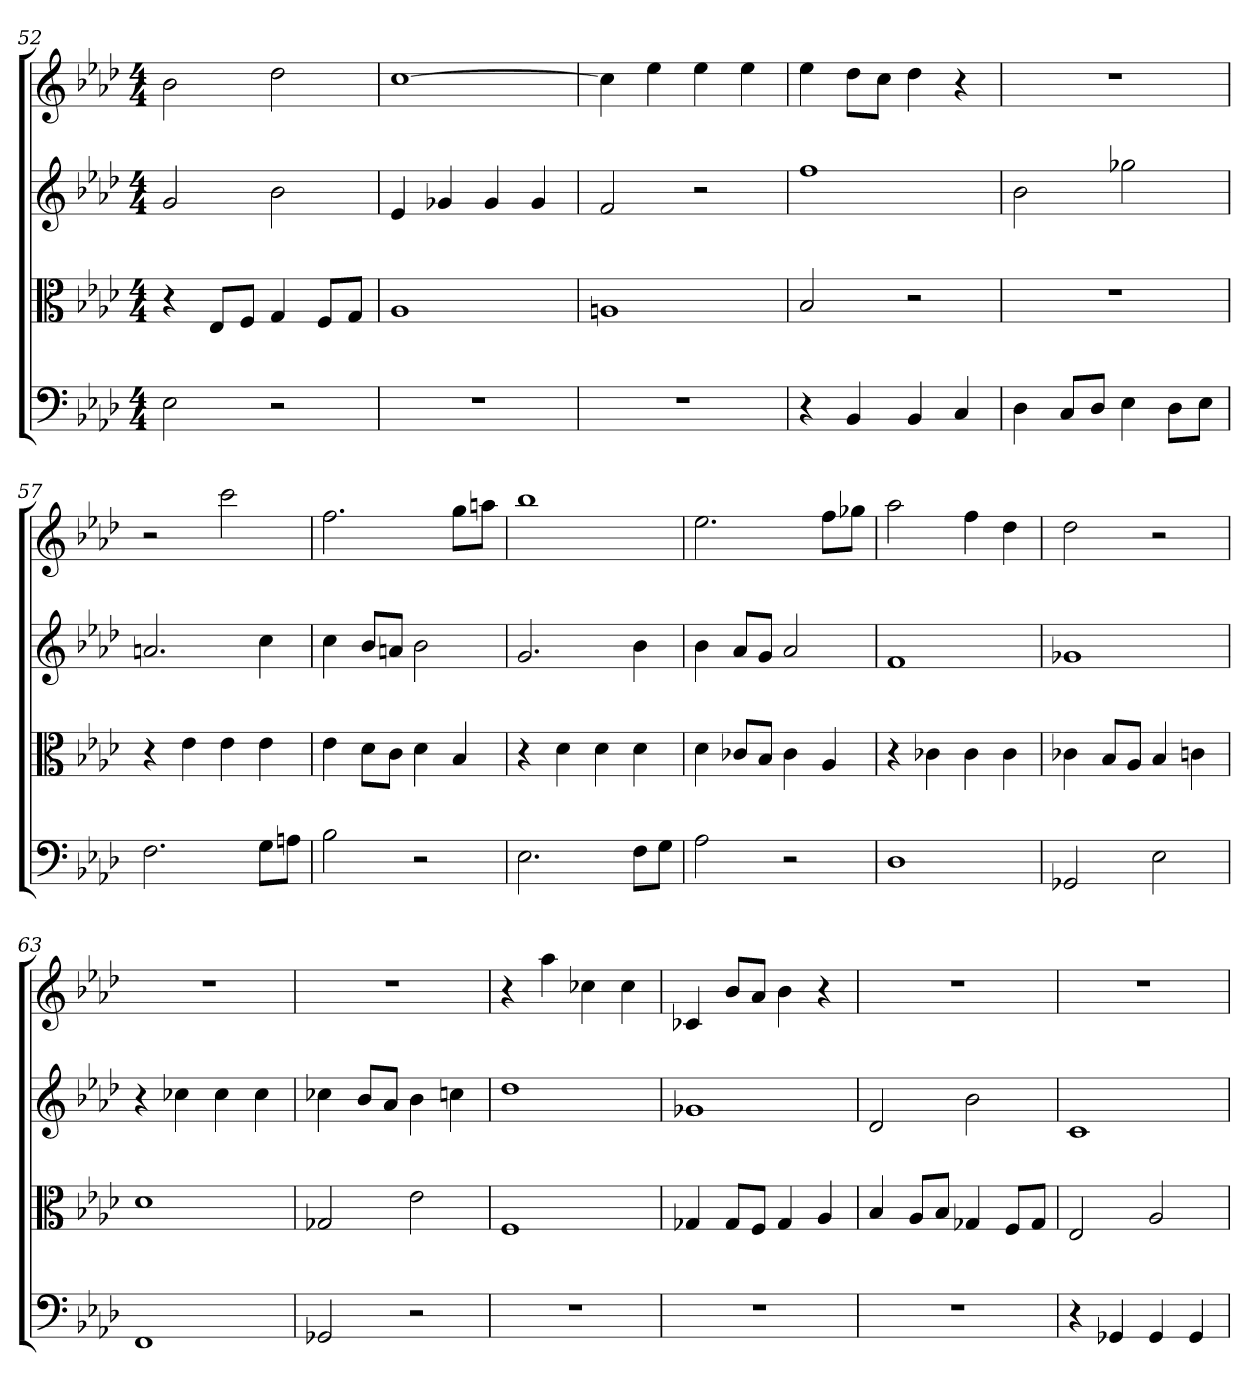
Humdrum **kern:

**kern	**kern	**kern	**kern
*part4	*part3	*part2	*part1
*staff4	*staff3	*staff2	*staff1
*clefF4	*clefC3	*	*
*k[b-e-a-d-]	*k[b-e-a-d-]	*k[b-e-a-d-]	*k[b-e-a-d-]
*f:	*f:	*f:	*f:
*M4/4	*M4/4	*M4/4	*M4/4
=52	=52	=52	=52
2E-	4r	2g	2b-
.	8E-/L	.	.
.	8F/J	.	.
2r	4G	2b-	2dd-
.	8F/L	.	.
.	8G/J	.	.
=53	=53	=53	=53
1r	1A-	4e-	[1cc
.	.	4g-X	.
.	.	4g-	.
.	.	4g-	.
=54	=54	=54	=54
1r	1An	2f	4cc]
.	.	.	4ee-
.	.	2r	4ee-
.	.	.	4ee-
=55	=55	=55	=55
4r	2B-	1ff	4ee-
4BB-	.	.	8dd-L
.	.	.	8ccJ
4BB-	2r	.	4dd-
4C	.	.	4r
=56	=56	=56	=56
4D-	1r	2b-	1r
8C/L	.	.	.
8D-/J	.	.	.
4E-	.	2gg-X	.
8D-\L	.	.	.
8E-\J	.	.	.
=57	=57	=57	=57
2.F	4r	2.an	2r
.	4e-	.	.
.	4e-	.	2ccc
8G\L	4e-	4cc	.
8An\J	.	.	.
=58	=58	=58	=58
2B-	4e-	4cc	2.ff
.	8d-\L	8b-L	.
.	8c\J	8anJ	.
2r	4d-	2b-	.
.	4B-	.	8ggL
.	.	.	8aanJ
=59	=59	=59	=59
2.E-	4r	2.g	1bb-
.	4d-	.	.
.	4d-	.	.
8F\L	4d-	4b-	.
8G\J	.	.	.
=60	=60	=60	=60
2A-	4d-	4b-	2.ee-
.	8c-X/L	8a-L	.
.	8B-/J	8gJ	.
2r	4c-	2a-	.
.	4A-	.	8ffL
.	.	.	8gg-XJ
=61	=61	=61	=61
1D-	4r	1f	2aa-
.	4c-X	.	.
.	4c-	.	4ff
.	4c-	.	4dd-
=62	=62	=62	=62
2GG-X	4c-X	1g-X	2dd-
.	8B-/L	.	.
.	8A-/J	.	.
2E-	4B-	.	2r
.	4cn	.	.
=63	=63	=63	=63
1FF	1d-	4r	1r
.	.	4cc-X	.
.	.	4cc-	.
.	.	4cc-	.
=64	=64	=64	=64
2GG-X	2G-X	4cc-X	1r
.	.	8b-L	.
.	.	8a-J	.
2r	2e-	4b-	.
.	.	4ccn	.
=65	=65	=65	=65
1r	1F	1dd-	4r
.	.	.	4aa-
.	.	.	4cc-X
.	.	.	4cc-
=66	=66	=66	=66
1r	4G-X	1g-X	4c-X
.	8G-/L	.	8b-L
.	8F/J	.	8a-J
.	4G-	.	4b-
.	4A-	.	4r
=67	=67	=67	=67
1r	4B-	2d-	1r
.	8A-/L	.	.
.	8B-/J	.	.
.	4G-X	2b-	.
.	8F/L	.	.
.	8G-/J	.	.
=68	=68	=68	=68
4r	2E-	1c	1r
4GG-X	.	.	.
4GG-	2A-	.	.
4GG-	.	.	.
=	=	=	=
*-	*-	*-	*-
